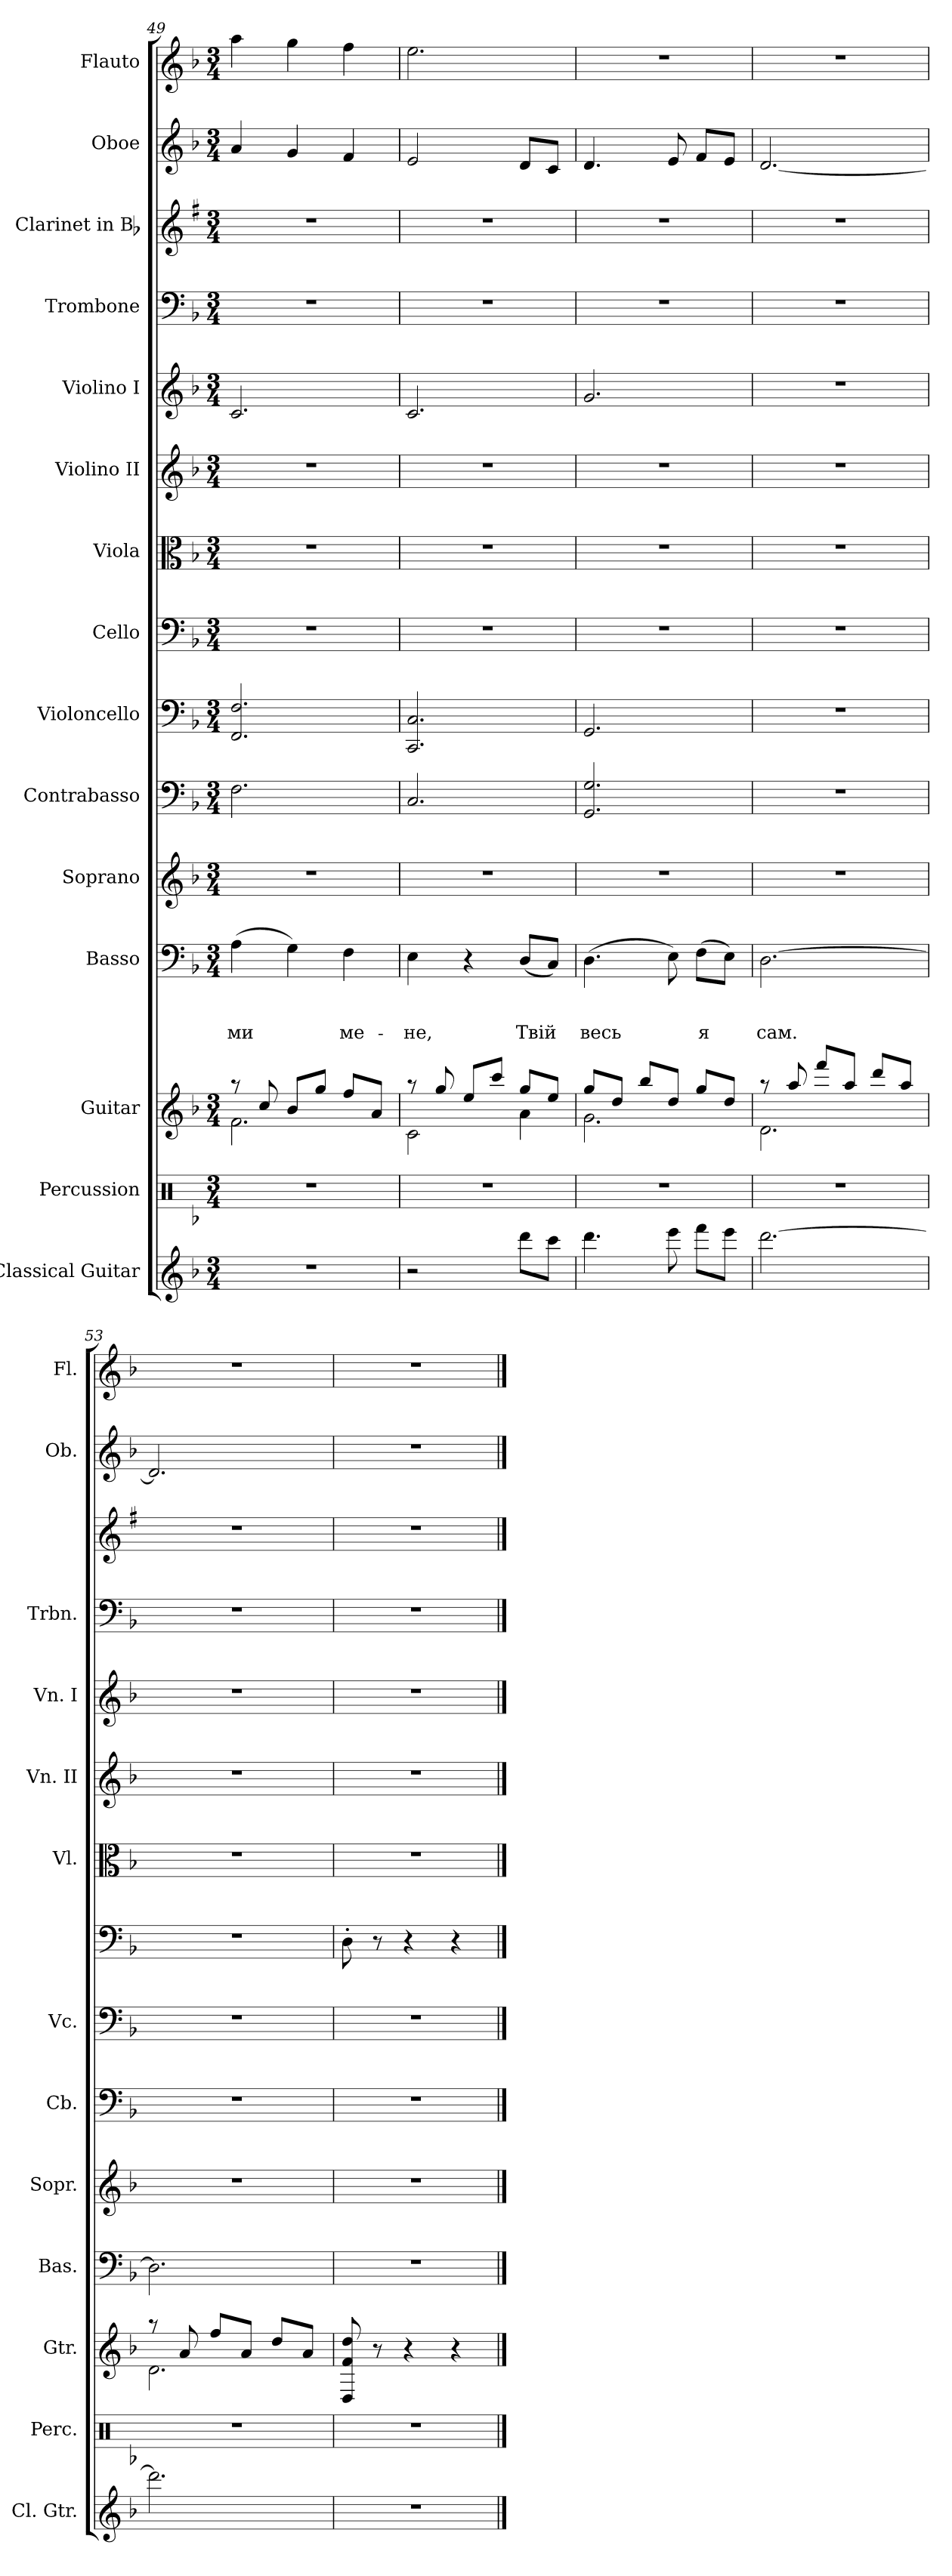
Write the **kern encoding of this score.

**kern	**kern	**kern	**kern	**text	**text	**text	**kern	**kern	**kern	**kern	**kern	**kern	**kern	**kern	**kern	**kern	**kern
*part15	*part14	*part13	*part12	*part12	*part12	*part12	*part11	*part10	*part9	*part8	*part7	*part6	*part5	*part4	*part3	*part2	*part1
*staff15	*staff14	*staff13	*staff12	*staff12	*staff12	*staff12	*staff11	*staff10	*staff9	*staff8	*staff7	*staff6	*staff5	*staff4	*staff3	*staff2	*staff1
*I"Classical Guitar	*I"Percussion	*I"Guitar	*I"Basso	*	*	*	*I"Soprano	*I"Contrabasso	*I"Violoncello	*I"Cello	*I"Viola	*I"Violino II	*I"Violino I	*I"Trombone	*I"Clarinet in Bb	*I"Oboe	*I"Flauto
*I'Cl. Gtr.	*I'Perc.	*I'Gtr.	*I'Bas.	*	*	*	*I'Sopr.	*I'Cb.	*I'Vc.	*	*I'Vl.	*I'Vn. II	*I'Vn. I	*I'Trbn.	*	*I'Ob.	*I'Fl.
*clefG2	*clefX	*clefG2	*clefF4	*	*	*	*clefG2	*clefF4	*clefF4	*clefF4	*clefC3	*clefG2	*clefG2	*clefF4	*clefG2	*clefG2	*clefG2
*ITrd7c12	*	*ITrd7c12	*	*	*	*	*	*ITrd7c12	*	*	*	*	*	*	*ITrd1c2	*	*
*k[b-]	*k[b-]	*k[b-]	*k[b-]	*	*	*	*k[b-]	*k[b-]	*k[b-]	*k[b-]	*k[b-]	*k[b-]	*k[b-]	*k[b-]	*k[b-]	*k[b-]	*k[b-]
*F:	*F:	*F:	*F:	*	*	*	*F:	*F:	*F:	*F:	*F:	*F:	*F:	*F:	*F:	*F:	*F:
*M3/4	*M3/4	*M3/4	*M3/4	*	*	*	*M3/4	*M3/4	*M3/4	*M3/4	*M3/4	*M3/4	*M3/4	*M3/4	*M3/4	*M3/4	*M3/4
=49	=49	=49	=49	=49	=49	=49	=49	=49	=49	=49	=49	=49	=49	=49	=49	=49	=49
*	*	*^	*	*	*	*	*	*	*	*	*	*	*	*	*	*	*
!	!	!	!	!	!	!	!LO:LY:a	!	!	!	!	!	!	!	!	!	!	!
2.r	2.r	8raa	2.F\	(>4A\	.	.	-ми	2.r	2.FF\	2.FF/ 2.F/	2.r	2.r	2.r	2.c/	2.r	2.r	4a/	4aa\
.	.	8c/	.	.	.	.	.	.	.	.	.	.	.	.	.	.	.	.
.	.	8B-/L	.	4G\)	.	.	.	.	.	.	.	.	.	.	.	.	4g/	4gg\
.	.	8g/J	.	.	.	.	.	.	.	.	.	.	.	.	.	.	.	.
!	!	!	!	!	!	!	!LO:LY:a	!	!	!	!	!	!	!	!	!	!	!
.	.	8f/L	.	4F\	.	.	ме-	.	.	.	.	.	.	.	.	.	4f/	4ff\
.	.	8A/J	.	.	.	.	.	.	.	.	.	.	.	.	.	.	.	.
=50	=50	=50	=50	=50	=50	=50	=50	=50	=50	=50	=50	=50	=50	=50	=50	=50	=50	=50
!	!	!	!	!	!	!	!LO:LY:a	!	!	!	!	!	!	!	!	!	!	!
2r	2.r	8raa	2C\	4E\	.	.	-не,	2.r	2.CC/	2.CC/ 2.C/	2.r	2.r	2.r	2.c/	2.r	2.r	2e/	2.ee\
.	.	8g/	.	.	.	.	.	.	.	.	.	.	.	.	.	.	.	.
.	.	8e/L	.	4r	.	.	.	.	.	.	.	.	.	.	.	.	.	.
.	.	8cc/J	.	.	.	.	.	.	.	.	.	.	.	.	.	.	.	.
!	!	!	!	!	!	!	!LO:LY:a	!	!	!	!	!	!	!	!	!	!	!
8dd\L	.	8g/L	4A\	(<8D/L	.	.	Твій	.	.	.	.	.	.	.	.	.	8d/L	.
8cc\J	.	8e/J	.	8C/J)	.	.	.	.	.	.	.	.	.	.	.	.	8c/J	.
=51	=51	=51	=51	=51	=51	=51	=51	=51	=51	=51	=51	=51	=51	=51	=51	=51	=51	=51
!	!	!	!	!	!	!	!LO:LY:a	!	!	!	!	!	!	!	!	!	!	!
4.dd\	2.r	8g/L	2.G\	(>4.D\	.	.	весь	2.r	2.GGG/ 2.GG/	2.GG/	2.r	2.r	2.r	2.g/	2.r	2.r	4.d/	2.r
.	.	8d/J	.	.	.	.	.	.	.	.	.	.	.	.	.	.	.	.
.	.	8b-/L	.	.	.	.	.	.	.	.	.	.	.	.	.	.	.	.
8ee\	.	8d/J	.	8E\)	.	.	.	.	.	.	.	.	.	.	.	.	8e/	.
!	!	!	!	!	!	!	!LO:LY:a	!	!	!	!	!	!	!	!	!	!	!
8ff\L	.	8g/L	.	(>8F\L	.	.	я	.	.	.	.	.	.	.	.	.	8f/L	.
8ee\J	.	8d/J	.	8E\J)	.	.	.	.	.	.	.	.	.	.	.	.	8e/J	.
=52	=52	=52	=52	=52	=52	=52	=52	=52	=52	=52	=52	=52	=52	=52	=52	=52	=52	=52
!	!	!	!	!	!	!	!LO:LY:a	!	!	!	!	!	!	!	!	!	!	!
[2.dd\	2.r	8raa	2.D\	[2.D\	.	.	сам.	2.r	2.r	2.r	2.r	2.r	2.r	2.r	2.r	2.r	[2.d/	2.r
.	.	8a/	.	.	.	.	.	.	.	.	.	.	.	.	.	.	.	.
.	.	8ff/L	.	.	.	.	.	.	.	.	.	.	.	.	.	.	.	.
.	.	8a/J	.	.	.	.	.	.	.	.	.	.	.	.	.	.	.	.
.	.	8dd/L	.	.	.	.	.	.	.	.	.	.	.	.	.	.	.	.
.	.	8a/J	.	.	.	.	.	.	.	.	.	.	.	.	.	.	.	.
!!LO:PB:g=z
=53	=53	=53	=53	=53	=53	=53	=53	=53	=53	=53	=53	=53	=53	=53	=53	=53	=53	=53
2.dd\]	2.r	8raa	2.D\	2.D\]	.	.	.	2.r	2.r	2.r	2.r	2.r	2.r	2.r	2.r	2.r	2.d/]	2.r
.	.	8A/	.	.	.	.	.	.	.	.	.	.	.	.	.	.	.	.
.	.	8f/L	.	.	.	.	.	.	.	.	.	.	.	.	.	.	.	.
.	.	8A/J	.	.	.	.	.	.	.	.	.	.	.	.	.	.	.	.
.	.	8d/L	.	.	.	.	.	.	.	.	.	.	.	.	.	.	.	.
.	.	8A/J	.	.	.	.	.	.	.	.	.	.	.	.	.	.	.	.
*	*	*v	*v	*	*	*	*	*	*	*	*	*	*	*	*	*	*	*
=54	=54	=54	=54	=54	=54	=54	=54	=54	=54	=54	=54	=54	=54	=54	=54	=54	=54
2.r	2.r	8DD/ 8F/ 8d/	2.r	.	.	.	2.r	2.r	2.r	8D'>\	2.r	2.r	2.r	2.r	2.r	2.r	2.r
.	.	8r	.	.	.	.	.	.	.	8r	.	.	.	.	.	.	.
.	.	4r	.	.	.	.	.	.	.	4r	.	.	.	.	.	.	.
.	.	4r	.	.	.	.	.	.	.	4r	.	.	.	.	.	.	.
==	==	==	==	==	==	==	==	==	==	==	==	==	==	==	==	==	==
*-	*-	*-	*-	*-	*-	*-	*-	*-	*-	*-	*-	*-	*-	*-	*-	*-	*-
